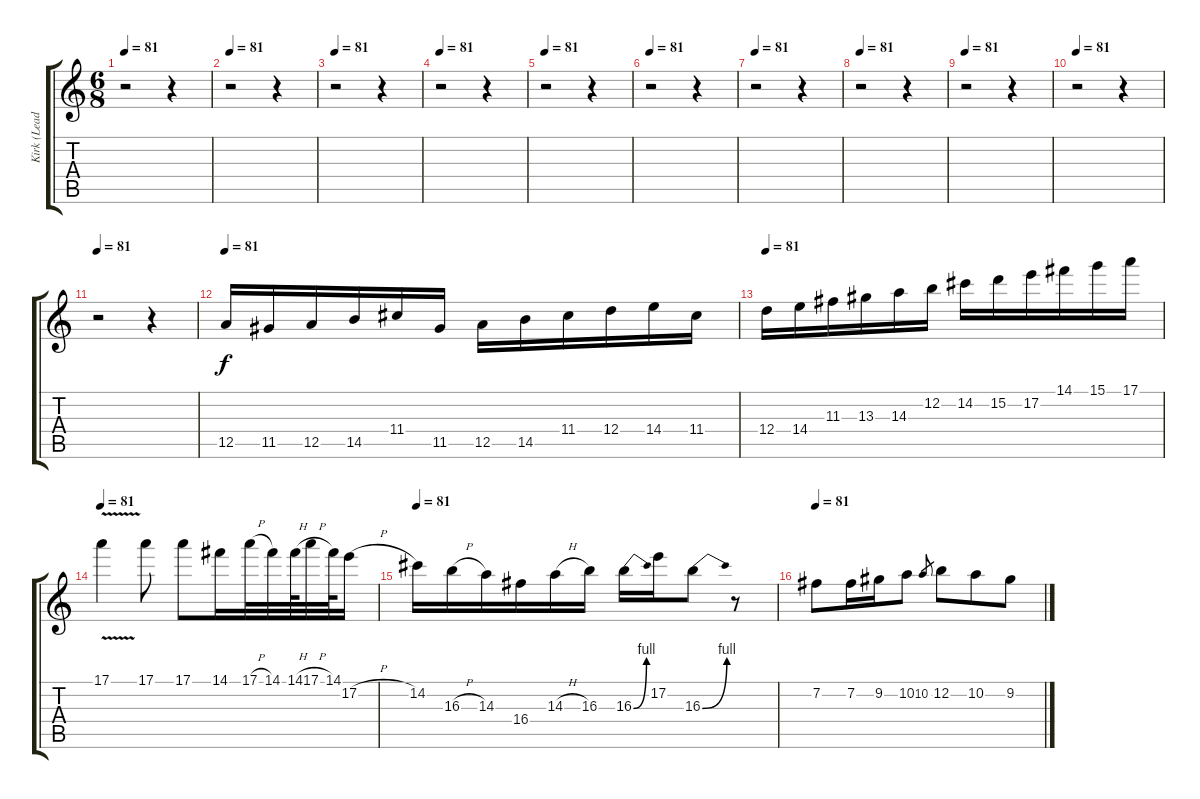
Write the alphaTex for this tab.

\track ("Kirk (Lead Guitar)" "Kirk (Lead") {instrument distortionguitar}
\staff {score tabs}
\tuning (E4 B3 G3 D3 A2 E2) {hide}
\ts (6 8)
\tempo 81
\clef g2
\ks c
r.2{dy f} r.4 |
\tempo 81
r.2 r.4 |
\tempo 81
r.2 r.4 |
\tempo 81
r.2 r.4 |
\tempo 81
r.2 r.4 |
\tempo 81
r.2 r.4 |
\tempo 81
r.2 r.4 |
\tempo 81
r.2 r.4 |
\tempo 81
r.2 r.4 |
\tempo 81
r.2 r.4 |
\tempo 81
r.2 r.4 |
\tempo 81
12.5.16{volume 15} 11.5.16 12.5.16 14.5.16 11.4.16 11.5.16 12.5.16 14.5.16 11.4.16 12.4.16 14.4.16 11.4.16 |
\tempo 81
12.4.16 14.4.16 11.3.16 13.3.16 14.3.16 12.2.16 14.2.16 15.2.16 17.2.16 14.1.16 15.1.16 17.1.16 |
\tempo 81
17.1{v}.4 17.1.8 17.1.8 14.1.16 17.1{h}.32 14.1.32 14.1{h}.64 17.1{h}.32 14.1.64 17.2{h}.16 |
\tempo 81
14.2.16 16.3{h}.16 14.3.16 16.4.16 14.3{h}.16 16.3.16 16.3{be (bend 0 0 60 4)}.16 17.2.16 16.3{be (bend 0 0 60 4)}.8 r.8 |
\tempo 81
7.2.8 7.2.16 9.2.16 10.2.8 10.2.8{gr} 12.2.8 10.2.8 9.2.8
